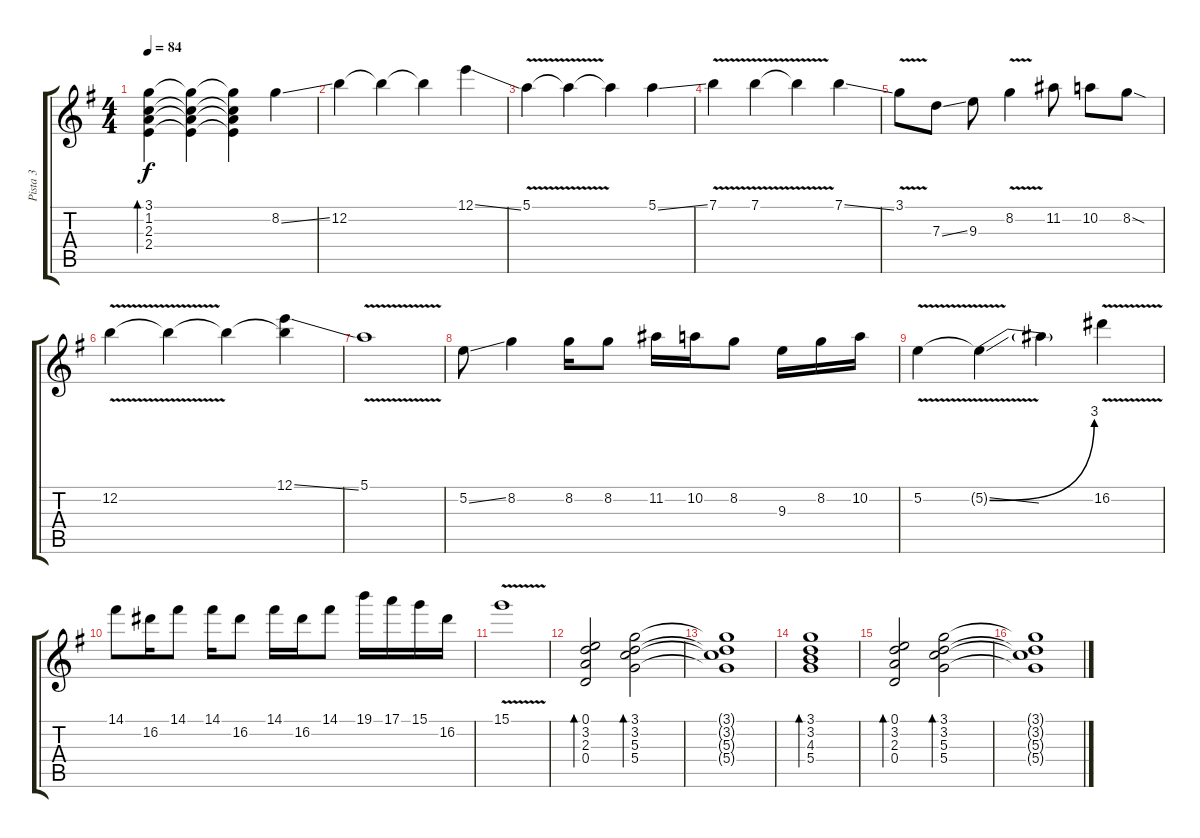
\track ("Pista 3" "Pista 3") {instrument electricguitarjazz}
\staff {score tabs}
\tuning (E4 B3 G3 D3 A2 E2) {hide}
\ts (4 4)
\tempo 84
\clef g2
\ks g
(3.1 1.2 2.3 2.4).4{bd 120 dy f} (3.1{t} 1.2{t} 2.3{t} 2.4{t}).4{volume 15} (3.1{t} 1.2{t} 2.3{t} 2.4{t}).4 8.2{ss}.4 |
12.2.4 12.2{t}.4 12.2{t}.4 12.1{ss}.4 |
5.1{v}.4 5.1{t}.4 5.1{t}.4 5.1{ss}.4 |
7.1{v}.4 7.1{v}.4 7.1{t}.4 7.1{ss}.4 |
3.1{v}.8 7.3{ss}.8 9.3.8 8.2{v}.4 11.2.8 10.2.8 8.2{sod}.8 |
12.2{v}.4 12.2{t}.4 12.2{t}.4 (12.1{ss} 12.2{t}).4 |
5.1{v}.1 |
5.2{ss}.8 8.2.4 8.2.16 8.2.8 11.2.16 10.2.16 8.2.8 9.3.16 8.2.16 10.2.16 |
5.2{v}.4 5.2{be (bend 0 0 60 12) ss t}.4 5.2{t}.4 16.2{v}.4 |
14.1.8 16.2.16 14.1.8 14.1.16 16.2.8 14.1.16 16.2.16 14.1.8 19.1.16 17.1.16 15.1.16 16.2.16 |
15.1{v}.1 |
(0.1 3.2 2.3 0.4).2{bd 120 volume 11} (3.1 3.2 5.3 5.4).2{bd 120} |
(3.1{t} 3.2{t} 5.3{t} 5.4{t}).1 |
(3.1 3.2 4.3 5.4).1{bd 120} |
(0.1 3.2 2.3 0.4).2{bd 120} (3.1 3.2 5.3 5.4).2{bd 120} |
(3.1{t} 3.2{t} 5.3{t} 5.4{t}).1
